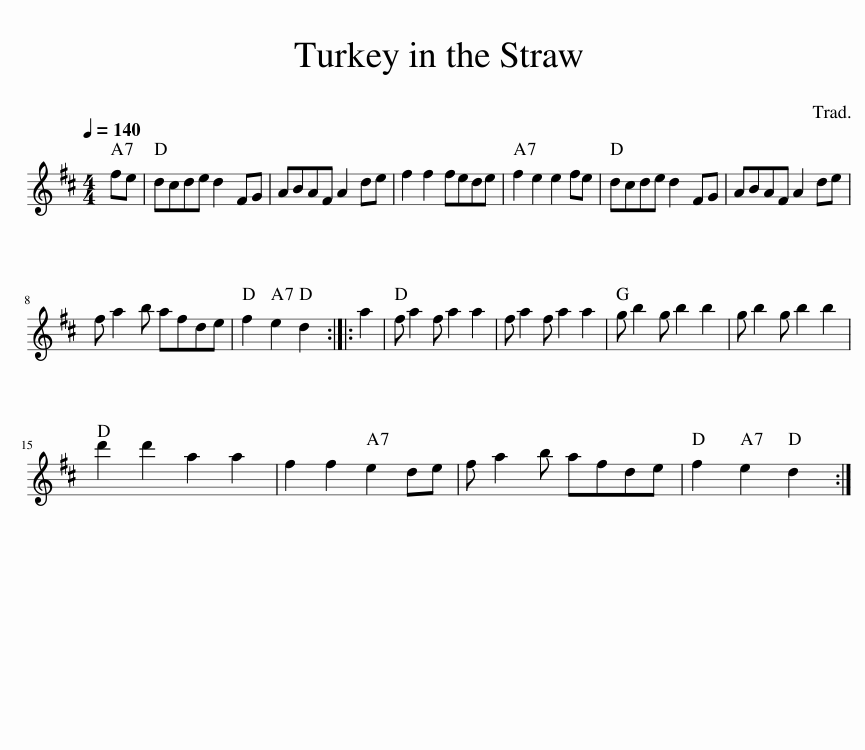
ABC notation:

X:1
L:1/8
Q:1/4=140
M:4/4
I:linebreak $
K:D
V:1 treble
V:1
 fe | dcde d2 FG | ABAF A2 de | f2 f2 fede | f2 e2 e2 fe | %5
 dcde d2 FG | ABAF A2 de |$ f a2 b afde | f2 e2 d2 :: a2 | %10
 f a2 f a2 a2 | f a2 f a2 a2 | g b2 g b2 b2 | g b2 g b2 b2 |$ d'2 d'2 a2 a2 | %15
 f2 f2 e2 de | f a2 b afde | f2 e2 d2 :| %18
